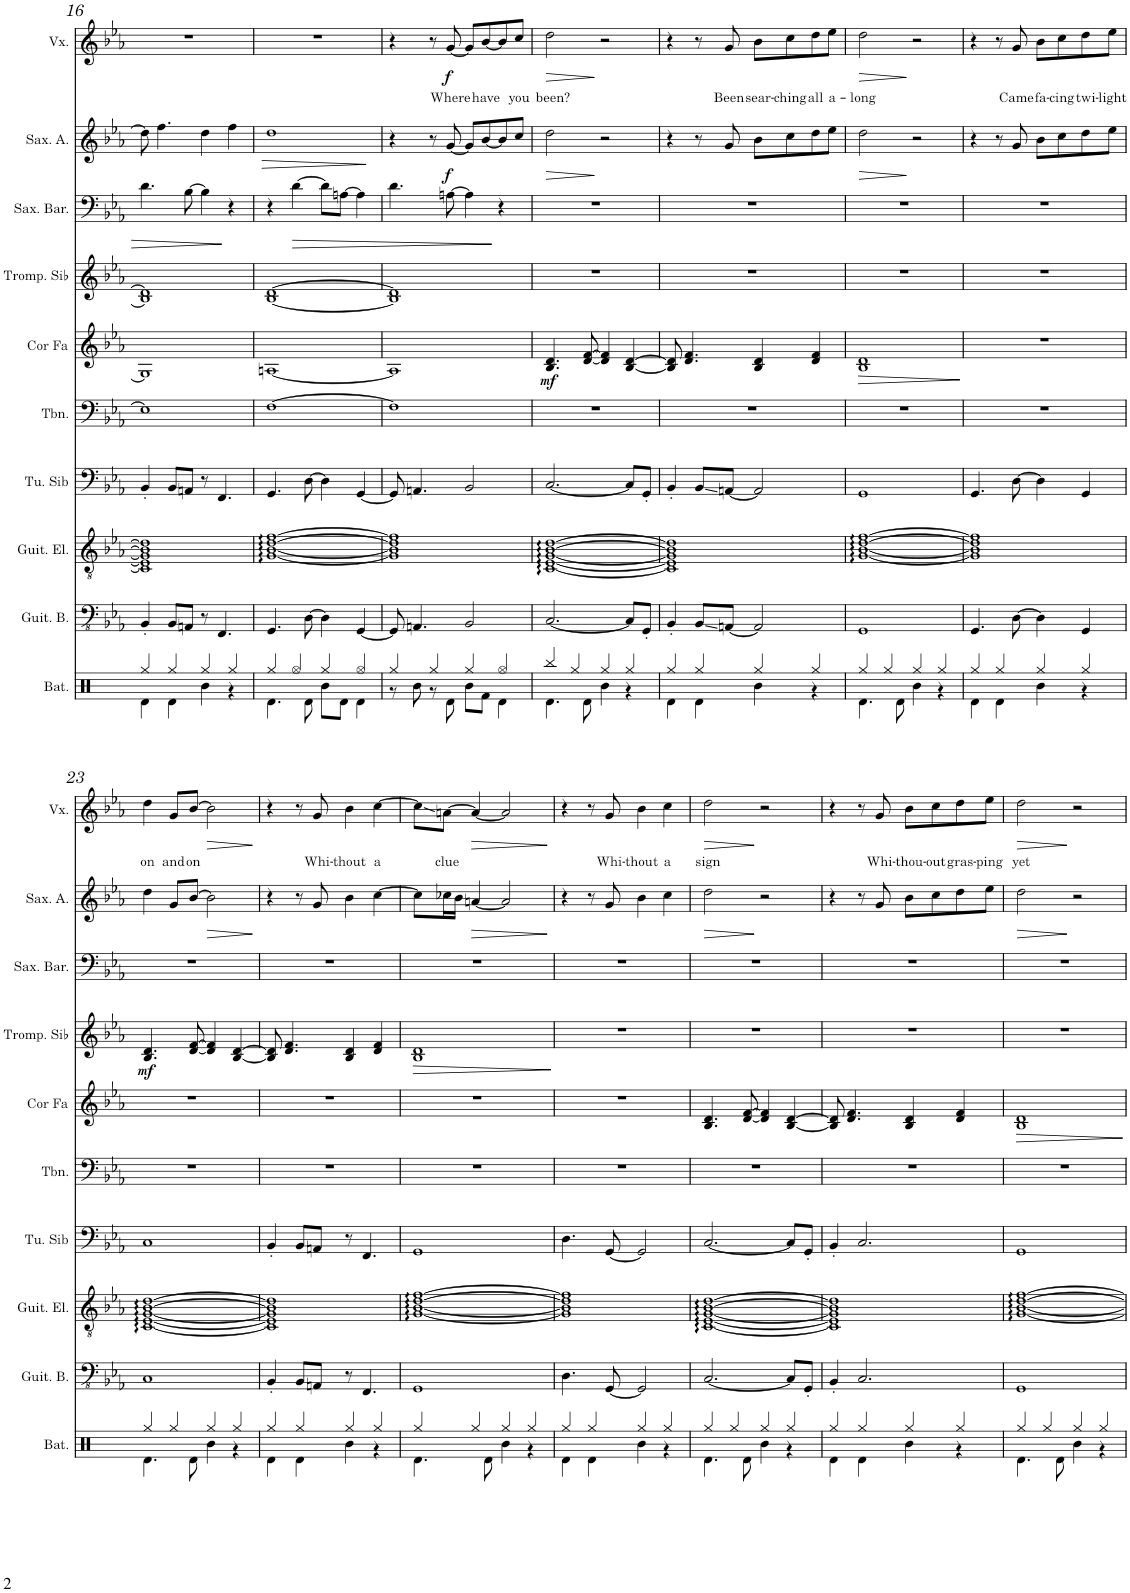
**kern	**kern	**kern	**kern	**kern	**dynam	**kern	**dynam	**kern	**dynam	**kern	**dynam	**kern	**text	**dynam
*part9	*part8	*part7	*part6	*part5	*part5	*part4	*part4	*part3	*part3	*part2	*part2	*part1	*part1	*part1
*staff9	*staff8	*staff7	*staff6	*staff5	*staff5	*staff4	*staff4	*staff3	*staff3	*staff2	*staff2	*staff1	*staff1	*staff1
*I"Guitare basse	*I"Guitare électrique	*I"Tuba en Sib	*I"Trombone	*I"Cor en Fa	*	*I"Trompette en Sib	*	*I"Saxophone Baryton	*	*I"Saxophone Alto	*	*I"Voix	*	*
*I'Guit. B.	*I'Guit. El.	*I'Tu. Sib	*I'Tbn.	*I'Cor Fa	*	*I'Tromp. Sib	*	*I'Sax. Bar.	*	*I'Sax. A.	*	*I'Vx.	*	*
!!LO:PB:g=z
*clefFv4	*clefGv2	*clefF4	*clefF4	*clefG2	*	*clefG2	*	*clefF4	*	*clefG2	*	*clefG2	*	*
*	*	*	*	*ITrd4c7	*	*ITrd1c2	*	*ITrd12c21	*	*ITrd5c9	*	*	*	*
*k[b-e-a-]	*k[b-e-a-]	*k[b-e-a-]	*k[b-e-a-]	*k[b-e-a-]	*	*k[b-e-a-]	*	*k[b-e-a-]	*	*k[b-e-a-]	*	*k[b-e-a-]	*	*
=16	=16	=16	=16	=16	=16	=16	=16	=16	=16	=16	=16	=16	=16	=16
*	*	*	*	*	*	*^	*	*	*	*	*	*	*	*
4BBB-'/	1C] 1E-] 1G] 1B-] 1d]	4BB-'/	1E-]	1G]	.	1d]	1B-]	.	4.d\	.	8dd\]	.	1r	.	.
.	.	.	.	.	.	.	.	.	.	.	4.ff\	.	.	.	.
8BBB-/L	.	8BB-/L	.	.	.	.	.	.	.	.	.	.	.	.	.
8AAAn/J	.	8AAn/J	.	.	.	.	.	.	[8B-\	.	.	.	.	.	.
8r	.	8r	.	.	.	.	.	.	4B-\]	.	4dd\	.	.	.	.
4.FFF/	.	4.FF/	.	.	.	.	.	.	.	.	.	.	.	.	.
.	.	.	.	.	.	.	.	.	4r	.	4ff\	.	.	.	.
=17	=17	=17	=17	=17	=17	=17	=17	=17	=17	=17	=17	=17	=17	=17	=17
!	!	!	!	!	!	!	!	!	!	!	!	!LO:HP:b	!	!	!
4.GGG/	[1G [1B- [1d [1f	4.GG/	[1F	[1An	.	[1d	[1B-	.	4r	.	1dd	>	1r	.	.
!	!	!	!	!	!	!	!	!	!	!LO:HP:b	!	!	!	!	!
.	.	.	.	.	.	.	.	.	[4d\	>	.	.	.	.	.
[8DD\	.	[8D\	.	.	.	.	.	.	.	.	.	.	.	.	.
4DD\]	.	4D\]	.	.	.	.	.	.	8d\L]	.	.	.	.	.	.
.	.	.	.	.	.	.	.	.	[8An\J	.	.	.	.	.	.
[4GGG/	.	[4GG/	.	.	.	.	.	.	4A\]	.	.	.	.	.	.
*	*	*	*	*	*	*v	*v	*	*	*	*	*	*	*	*
.	.	.	.	.	.	.	.	.	.	.	]	.	.	.
=18	=18	=18	=18	=18	=18	=18	=18	=18	=18	=18	=18	=18	=18	=18
*	*	*	*	*	*	*^	*	*	*	*	*	*	*	*
8GGG/]	1G] 1B-] 1d] 1f]	8GG/]	1F]	1A]	.	1d]	1B-]	.	4.d\	.	4r	.	4r	.	.
4.AAAn/	.	4.AAn/	.	.	.	.	.	.	.	.	.	.	.	.	.
.	.	.	.	.	.	.	.	.	.	.	8r	.	8r	.	.
!	!	!	!	!	!	!	!	!	!	!	!	!LO:DY:b	!	!LO:LY:b	!LO:DY:b
.	.	.	.	.	.	.	.	.	[8An\	.	[8g/	f	[8g/	Where	f
2BBB-/	.	2BB-/	.	.	.	.	.	.	4A\]	.	8g/L]	.	8g/L]	.	.
!	!	!	!	!	!	!	!	!	!	!	!	!	!	!LO:LY:b	!
.	.	.	.	.	.	.	.	.	.	.	[8b-/	.	[8b-/	have	.
.	.	.	.	.	.	.	.	.	4r	]	8b-/]	.	8b-/]	.	.
!	!	!	!	!	!	!	!	!	!	!	!	!	!	!LO:LY:b	!
.	.	.	.	.	.	.	.	.	.	.	8cc/J	.	8cc/J	you	.
*	*	*	*	*	*	*v	*v	*	*	*	*	*	*	*	*
=19	=19	=19	=19	=19	=19	=19	=19	=19	=19	=19	=19	=19	=19	=19
!	!	!	!	!	!LO:DY:b	!	!	!	!	!	!LO:HP:b	!	!LO:LY:b	!LO:HP:b
[2.CC/	[1C [1E- [1G [1B- [1d	[2.C/	1r	4.B-/ 4.d/	mf	1r	.	1r	.	2dd\	>	2dd\	been?	>
.	.	.	.	[8d/ [8f/	.	.	.	.	.	.	.	.	.	.
.	.	.	.	4d/] 4f/]	.	.	.	.	.	2r	]	2r	.	]
8CC/L]	.	8C/L]	.	[4B-/ [4d/	.	.	.	.	.	.	.	.	.	.
8GGG'/J	.	8GG'/J	.	.	.	.	.	.	.	.	.	.	.	.
=20	=20	=20	=20	=20	=20	=20	=20	=20	=20	=20	=20	=20	=20	=20
4BBB-'/	1C] 1E-] 1G] 1B-] 1d]	4BB-'/	1r	8B-/] 8d/]	.	1r	.	1r	.	4r	.	4r	.	.
.	.	.	.	4.d/ 4.f/	.	.	.	.	.	.	.	.	.	.
8BBB-/L	.	8BB-/L	.	.	.	.	.	.	.	8r	.	8r	.	.
!	!	!	!	!	!	!	!	!	!	!	!	!	!LO:LY:b	!
[8AAAn/J	.	[8AAn/J	.	.	.	.	.	.	.	8g/	.	8g/	Been	.
!	!	!	!	!	!	!	!	!	!	!	!	!	!LO:LY:b	!
2AAA/]	.	2AA/]	.	4B-/ 4d/	.	.	.	.	.	8b-\L	.	8b-\L	sear-	.
!	!	!	!	!	!	!	!	!	!	!	!	!	!LO:LY:b	!
.	.	.	.	.	.	.	.	.	.	8cc\	.	8cc\	-ching	.
!	!	!	!	!	!	!	!	!	!	!	!	!	!LO:LY:b	!
.	.	.	.	4d/ 4f/	.	.	.	.	.	8dd\	.	8dd\	all	.
!	!	!	!	!	!	!	!	!	!	!	!	!	!LO:LY:b	!
.	.	.	.	.	.	.	.	.	.	8ee-\J	.	8ee-\J	a-	.
=21	=21	=21	=21	=21	=21	=21	=21	=21	=21	=21	=21	=21	=21	=21
!	!	!	!	!	!LO:HP:b	!	!	!	!	!	!LO:HP:b	!	!LO:LY:b	!LO:HP:b
1GGG	[1G [1B- [1d [1f	1GG	1r	1B- 1d	>	1r	.	1r	.	2dd\	>	2dd\	-long	>
.	.	.	.	.	.	.	.	.	.	2r	]	2r	.	]
.	.	.	.	.	]	.	.	.	.	.	.	.	.	.
=22	=22	=22	=22	=22	=22	=22	=22	=22	=22	=22	=22	=22	=22	=22
4.GGG/	1G] 1B-] 1d] 1f]	4.GG/	1r	1r	.	1r	.	1r	.	4r	.	4r	.	.
.	.	.	.	.	.	.	.	.	.	8r	.	8r	.	.
!	!	!	!	!	!	!	!	!	!	!	!	!	!LO:LY:b	!
[8DD\	.	[8D\	.	.	.	.	.	.	.	8g/	.	8g/	Came	.
!	!	!	!	!	!	!	!	!	!	!	!	!	!LO:LY:b	!
4DD\]	.	4D\]	.	.	.	.	.	.	.	8b-\L	.	8b-\L	fa-	.
!	!	!	!	!	!	!	!	!	!	!	!	!	!LO:LY:b	!
.	.	.	.	.	.	.	.	.	.	8cc\	.	8cc\	-cing	.
!	!	!	!	!	!	!	!	!	!	!	!	!	!LO:LY:b	!
4GGG/	.	4GG/	.	.	.	.	.	.	.	8dd\	.	8dd\	twi-	.
!	!	!	!	!	!	!	!	!	!	!	!	!	!LO:LY:b	!
.	.	.	.	.	.	.	.	.	.	8ee-\J	.	8ee-\J	-light	.
!!LO:LB:g=z
=23	=23	=23	=23	=23	=23	=23	=23	=23	=23	=23	=23	=23	=23	=23
!	!	!	!	!	!	!	!LO:DY:b	!	!	!	!	!	!LO:LY:b	!
1CC	[1C [1E- [1G [1B- [1d	1C	1r	1r	.	4.B-/ 4.d/	mf	1r	.	4dd\	.	4dd\	on	.
!	!	!	!	!	!	!	!	!	!	!	!	!	!LO:LY:b	!
.	.	.	.	.	.	.	.	.	.	8g/L	.	8g/L	and	.
!	!	!	!	!	!	!	!	!	!	!	!	!	!LO:LY:b	!
.	.	.	.	.	.	[8d/ [8f/	.	.	.	[8b-/J	.	[8b-/J	on	.
!	!	!	!	!	!	!	!	!	!	!	!LO:HP:b	!	!	!LO:HP:b
.	.	.	.	.	.	4d/] 4f/]	.	.	.	2b-\]	>	2b-\]	.	>
.	.	.	.	.	.	[4B-/ [4d/	.	.	.	.	.	.	.	.
.	.	.	.	.	.	.	.	.	.	.	]	.	.	]
=24	=24	=24	=24	=24	=24	=24	=24	=24	=24	=24	=24	=24	=24	=24
4BBB-'/	1C] 1E-] 1G] 1B-] 1d]	4BB-'/	1r	1r	.	8B-/] 8d/]	.	1r	.	4r	.	4r	.	.
.	.	.	.	.	.	4.d/ 4.f/	.	.	.	.	.	.	.	.
8BBB-/L	.	8BB-/L	.	.	.	.	.	.	.	8r	.	8r	.	.
!	!	!	!	!	!	!	!	!	!	!	!	!	!LO:LY:b	!
8AAAn/J	.	8AAn/J	.	.	.	.	.	.	.	8g/	.	8g/	Whi-	.
!	!	!	!	!	!	!	!	!	!	!	!	!	!LO:LY:b	!
8r	.	8r	.	.	.	4B-/ 4d/	.	.	.	4b-\	.	4b-\	-thout	.
4.FFF/	.	4.FF/	.	.	.	.	.	.	.	.	.	.	.	.
!	!	!	!	!	!	!	!	!	!	!	!	!	!LO:LY:b	!
.	.	.	.	.	.	4d/ 4f/	.	.	.	[4cc\	.	[4cc\	a	.
=25	=25	=25	=25	=25	=25	=25	=25	=25	=25	=25	=25	=25	=25	=25
!	!	!	!	!	!	!	!LO:HP:b	!	!	!	!	!	!	!
1GGG	[1G [1B- [1d [1f	1GG	1r	1r	.	1B- 1d	>	1r	.	8cc\L]	.	8cc\L]	.	.
!	!	!	!	!	!	!	!	!	!	!	!	!	!LO:LY:b	!
.	.	.	.	.	.	.	.	.	.	16cc-X\L	.	[8an\J	clue	.
.	.	.	.	.	.	.	.	.	.	16b-\JJ	.	.	.	.
!	!	!	!	!	!	!	!	!	!	!	!LO:HP:b	!	!	!LO:HP:b
.	.	.	.	.	.	.	.	.	.	[4an/	>	4a/_	.	>
.	.	.	.	.	.	.	.	.	.	2a/]	.	2a/]	.	.
.	.	.	.	.	.	.	]	.	.	.	]	.	.	]
=26	=26	=26	=26	=26	=26	=26	=26	=26	=26	=26	=26	=26	=26	=26
4.DD\	1G] 1B-] 1d] 1f]	4.D\	1r	1r	.	1r	.	1r	.	4r	.	4r	.	.
.	.	.	.	.	.	.	.	.	.	8r	.	8r	.	.
!	!	!	!	!	!	!	!	!	!	!	!	!	!LO:LY:b	!
[8GGG/	.	[8GG/	.	.	.	.	.	.	.	8g/	.	8g/	Whi-	.
!	!	!	!	!	!	!	!	!	!	!	!	!	!LO:LY:b	!
2GGG/]	.	2GG/]	.	.	.	.	.	.	.	4b-\	.	4b-\	-thout	.
!	!	!	!	!	!	!	!	!	!	!	!	!	!LO:LY:b	!
.	.	.	.	.	.	.	.	.	.	4cc\	.	4cc\	a	.
=27	=27	=27	=27	=27	=27	=27	=27	=27	=27	=27	=27	=27	=27	=27
!	!	!	!	!	!	!	!	!	!	!	!LO:HP:b	!	!LO:LY:b	!LO:HP:b
[2.CC/	[1C [1E- [1G [1B- [1d	[2.C/	1r	4.B-/ 4.d/	.	1r	.	1r	.	2dd\	>	2dd\	sign	>
.	.	.	.	[8d/ [8f/	.	.	.	.	.	.	.	.	.	.
.	.	.	.	4d/] 4f/]	.	.	.	.	.	2r	]	2r	.	]
8CC/L]	.	8C/L]	.	[4B-/ [4d/	.	.	.	.	.	.	.	.	.	.
8GGG'/J	.	8GG'/J	.	.	.	.	.	.	.	.	.	.	.	.
=28	=28	=28	=28	=28	=28	=28	=28	=28	=28	=28	=28	=28	=28	=28
4BBB-'/	1C] 1E-] 1G] 1B-] 1d]	4BB-'/	1r	8B-/] 8d/]	.	1r	.	1r	.	4r	.	4r	.	.
.	.	.	.	4.d/ 4.f/	.	.	.	.	.	.	.	.	.	.
2.CC/	.	2.C/	.	.	.	.	.	.	.	8r	.	8r	.	.
!	!	!	!	!	!	!	!	!	!	!	!	!	!LO:LY:b	!
.	.	.	.	.	.	.	.	.	.	8g/	.	8g/	Whi-	.
!	!	!	!	!	!	!	!	!	!	!	!	!	!LO:LY:b	!
.	.	.	.	4B-/ 4d/	.	.	.	.	.	8b-\L	.	8b-\L	-thou-	.
!	!	!	!	!	!	!	!	!	!	!	!	!	!LO:LY:b	!
.	.	.	.	.	.	.	.	.	.	8cc\	.	8cc\	-out	.
!	!	!	!	!	!	!	!	!	!	!	!	!	!LO:LY:b	!
.	.	.	.	4d/ 4f/	.	.	.	.	.	8dd\	.	8dd\	gras-	.
!	!	!	!	!	!	!	!	!	!	!	!	!	!LO:LY:b	!
.	.	.	.	.	.	.	.	.	.	8ee-\J	.	8ee-\J	-ping	.
=29	=29	=29	=29	=29	=29	=29	=29	=29	=29	=29	=29	=29	=29	=29
!	!	!	!	!	!LO:HP:b	!	!	!	!	!	!LO:HP:b	!	!LO:LY:b	!LO:HP:b
1GGG	[1G [1B- [1d [1f	1GG	1r	1B- 1d	>	1r	.	1r	.	2dd\	>	2dd\	yet	>
.	.	.	.	.	.	.	.	.	.	2r	]	2r	.	]
.	.	.	.	.	]	.	.	.	.	.	.	.	.	.
=	=	=	=	=	=	=	=	=	=	=	=	=	=	=
*-	*-	*-	*-	*-	*-	*-	*-	*-	*-	*-	*-	*-	*-	*-
